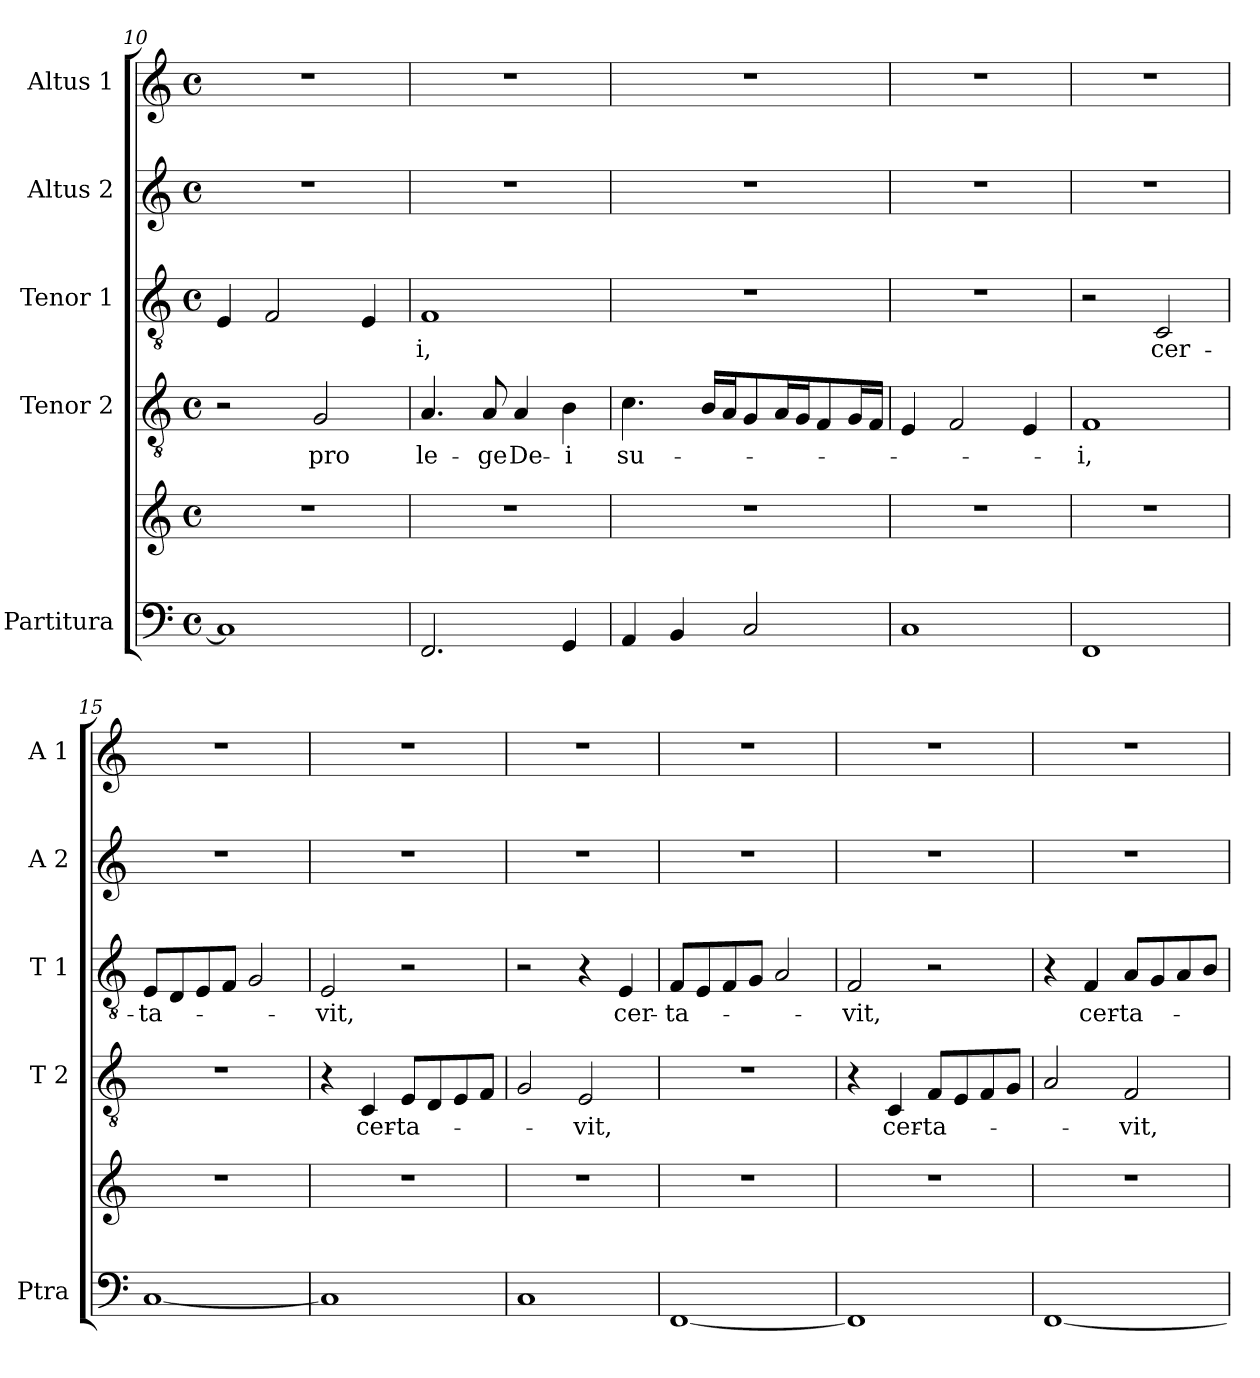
**kern	**kern	**kern	**text	**kern	**text	**kern	**kern
*part5	*part5	*part4	*part4	*part3	*part3	*part2	*part1
*staff6	*staff5	*staff4	*staff4	*staff3	*staff3	*staff2	*staff1
*I"Partitura	*	*I"Tenor 2	*	*I"Tenor 1	*	*I"Altus 2	*I"Altus 1
*I'Ptra	*	*I'T 2	*	*I'T 1	*	*I'A 2	*I'A 1
!!LO:LB:g=z
*clefF4	*clefG2	*clefGv2	*	*clefGv2	*	*clefG2	*clefG2
*k[]	*k[]	*k[]	*	*k[]	*	*k[]	*k[]
*C:	*C:	*C:	*	*C:	*	*C:	*C:
*M4/4	*M4/4	*M4/4	*	*M4/4	*	*M4/4	*M4/4
*met(c)	*met(c)	*met(c)	*	*met(c)	*	*met(c)	*met(c)
=10	=10	=10	=10	=10	=10	=10	=10
1C]	1r	2r	.	4E/	.	1r	1r
.	.	.	.	2F/	.	.	.
!	!	!	!LO:LY:b	!	!	!	!
.	.	2G/	pro	.	.	.	.
.	.	.	.	4E/	.	.	.
=11	=11	=11	=11	=11	=11	=11	=11
!	!	!	!LO:LY:b	!	!LO:LY:b	!	!
2.FF/	1r	4.A/	le-	1F	-i,	1r	1r
!	!	!	!LO:LY:b	!	!	!	!
.	.	8A/	-ge	.	.	.	.
!	!	!	!LO:LY:b	!	!	!	!
.	.	4A/	De-	.	.	.	.
!	!	!	!LO:LY:b	!	!	!	!
4GG/	.	4B\	-i	.	.	.	.
=12	=12	=12	=12	=12	=12	=12	=12
!	!	!	!LO:LY:b	!	!	!	!
4AA/	1r	4.c\	su-	1r	.	1r	1r
4BB/	.	.	.	.	.	.	.
.	.	16B/LL	.	.	.	.	.
.	.	16A/J	.	.	.	.	.
2C/	.	8G/	.	.	.	.	.
.	.	16A/L	.	.	.	.	.
.	.	16G/J	.	.	.	.	.
.	.	8F/	.	.	.	.	.
.	.	16G/L	.	.	.	.	.
.	.	16F/JJ	.	.	.	.	.
=13	=13	=13	=13	=13	=13	=13	=13
1C	1r	4E/	.	1r	.	1r	1r
.	.	2F/	.	.	.	.	.
.	.	4E/	.	.	.	.	.
=14	=14	=14	=14	=14	=14	=14	=14
!	!	!	!LO:LY:b	!	!	!	!
1FF	1r	1F	-i,	2r	.	1r	1r
!	!	!	!	!	!LO:LY:b	!	!
.	.	.	.	2C/	cer-	.	.
=15	=15	=15	=15	=15	=15	=15	=15
!	!	!	!	!	!LO:LY:b	!	!
[1C	1r	1r	.	8E/L	-ta-	1r	1r
.	.	.	.	8D/	.	.	.
.	.	.	.	8E/	.	.	.
.	.	.	.	8F/J	.	.	.
.	.	.	.	2G/	.	.	.
=16	=16	=16	=16	=16	=16	=16	=16
!	!	!	!	!	!LO:LY:b	!	!
1C]	1r	4r	.	2E/	-vit,	1r	1r
!	!	!	!LO:LY:b	!	!	!	!
.	.	4C/	cer-	.	.	.	.
!	!	!	!LO:LY:b	!	!	!	!
.	.	8E/L	-ta-	2r	.	.	.
.	.	8D/	.	.	.	.	.
.	.	8E/	.	.	.	.	.
.	.	8F/J	.	.	.	.	.
=17	=17	=17	=17	=17	=17	=17	=17
1C	1r	2G/	.	2r	.	1r	1r
!	!	!	!LO:LY:b	!	!	!	!
.	.	2E/	-vit,	4r	.	.	.
!	!	!	!	!	!LO:LY:b	!	!
.	.	.	.	4E/	cer-	.	.
=18	=18	=18	=18	=18	=18	=18	=18
!	!	!	!	!	!LO:LY:b	!	!
[1FF	1r	1r	.	8F/L	-ta-	1r	1r
.	.	.	.	8E/	.	.	.
.	.	.	.	8F/	.	.	.
.	.	.	.	8G/J	.	.	.
.	.	.	.	2A/	.	.	.
!!LO:PB:g=z
=19	=19	=19	=19	=19	=19	=19	=19
!	!	!	!	!	!LO:LY:b	!	!
1FF]	1r	4r	.	2F/	-vit,	1r	1r
!	!	!	!LO:LY:b	!	!	!	!
.	.	4C/	cer-	.	.	.	.
!	!	!	!LO:LY:b	!	!	!	!
.	.	8F/L	-ta-	2r	.	.	.
.	.	8E/	.	.	.	.	.
.	.	8F/	.	.	.	.	.
.	.	8G/J	.	.	.	.	.
=20	=20	=20	=20	=20	=20	=20	=20
[1FF	1r	2A/	.	4r	.	1r	1r
!	!	!	!	!	!LO:LY:b	!	!
.	.	.	.	4F/	cer-	.	.
!	!	!	!LO:LY:b	!	!LO:LY:b	!	!
.	.	2F/	-vit,	8A/L	-ta-	.	.
.	.	.	.	8G/	.	.	.
.	.	.	.	8A/	.	.	.
.	.	.	.	8B/J	.	.	.
=	=	=	=	=	=	=	=
*-	*-	*-	*-	*-	*-	*-	*-
